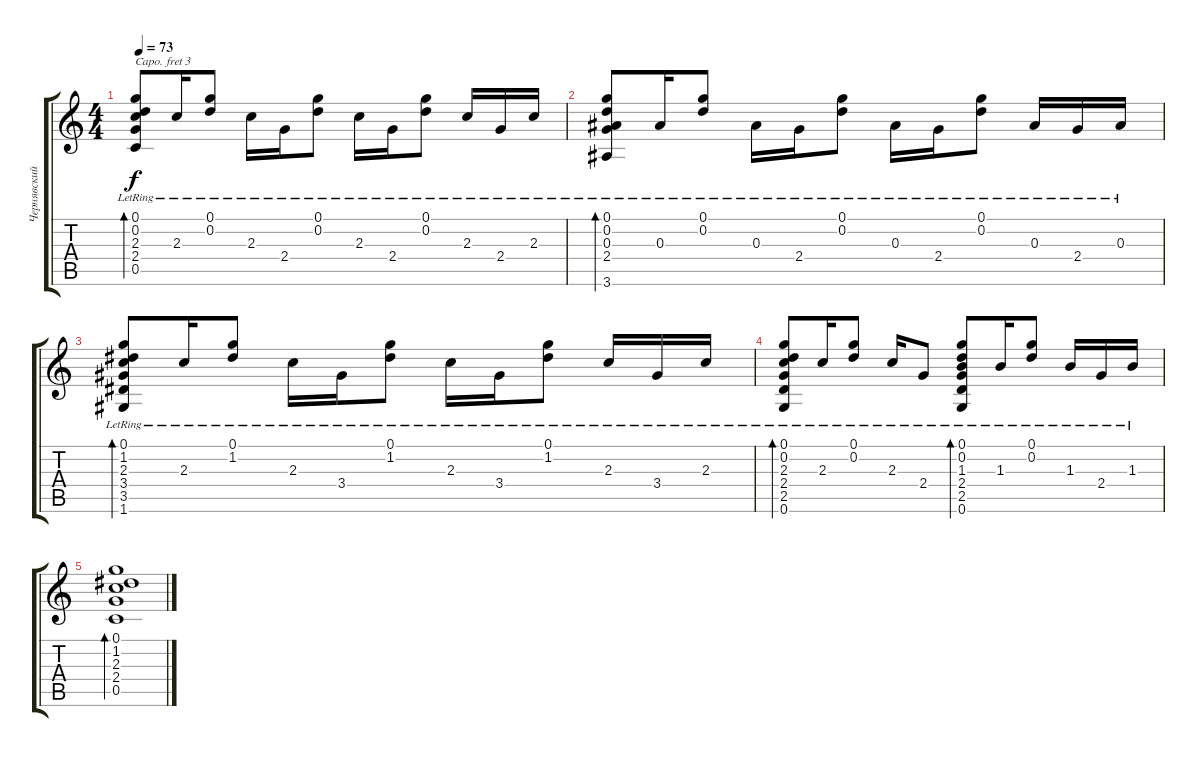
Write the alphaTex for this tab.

\track ("Чернявский" "Чернявский") {instrument acousticguitarsteel}
\staff {score tabs}
\capo 3
\tuning (E4 B3 G3 D3 A2 E2) {hide}
\ts (4 4)
\tempo 73
\clef g2
\ks c
(0.1{lr} 0.2{lr} 2.3{lr} 2.4{lr} 0.5{lr}).8{bd 60 dy f} 2.3{lr}.16 (0.1{lr} 0.2{lr}).8 2.3{lr}.16 2.4{lr}.16 (0.1{lr} 0.2{lr}).8 2.3{lr}.16 2.4{lr}.16 (0.1{lr} 0.2{lr}).8 2.3{lr}.16 2.4{lr}.16 2.3{lr}.16 |
(0.1{lr} 0.2{lr} 0.3{lr} 2.4{lr} 3.6{lr}).8{bd 60} 0.3{lr}.16 (0.1{lr} 0.2{lr}).8 0.3{lr}.16 2.4{lr}.16 (0.1{lr} 0.2{lr}).8 0.3{lr}.16 2.4{lr}.16 (0.1{lr} 0.2{lr}).8 0.3{lr}.16 2.4{lr}.16 0.3{lr}.16 |
(0.1{lr} 1.2{lr} 2.3{lr} 3.4{lr} 3.5{lr} 1.6{lr}).8{bd 60} 2.3{lr}.16 (0.1{lr} 1.2{lr}).8 2.3{lr}.16 3.4{lr}.16 (0.1{lr} 1.2{lr}).8 2.3{lr}.16 3.4{lr}.16 (0.1{lr} 1.2{lr}).8 2.3{lr}.16 3.4{lr}.16 2.3{lr}.16 |
(0.1{lr} 0.2{lr} 2.3{lr} 2.4{lr} 2.5{lr} 0.6{lr}).8{bd 60} 2.3{lr}.16 (0.1{lr} 0.2{lr}).8 2.3{lr}.16 2.4{lr}.8 (0.1{lr} 0.2{lr} 1.3{lr} 2.4{lr} 2.5{lr} 0.6{lr}).8{bd 60} 1.3{lr}.16 (0.1{lr} 0.2{lr}).8 1.3{lr}.16 2.4{lr}.16 1.3{lr}.16 |
(0.1 1.2 2.3 2.4 0.5).1{bd 120}
